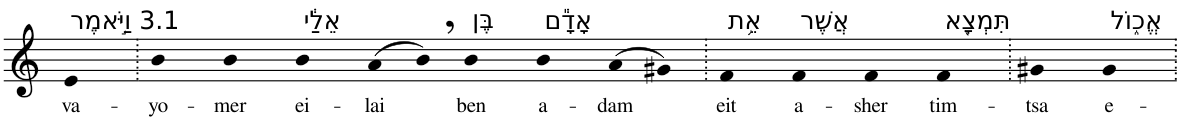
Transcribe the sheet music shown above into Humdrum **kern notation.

**kern	**text
*part1	*part1
*staff1	*staff1
*I"Piano	*
*I'Pno	*
*clefG2	*
*k[]	*
=1	=1
!LO:TX:a:t=3.1 וַיֹּ֣אמֶר	!
!	!LO:LY:b
4e	va-
=2.	=2.
!	!LO:LY:b
4b	-yo-
!	!LO:LY:b
4b	-mer
!LO:TX:a:t=אֵלַ֔י	!
!	!LO:LY:b
4b	ei-
!	!LO:LY:b
(>8a	-lai
8b,)	.
!LO:TX:a:t=בֶּן	!
!	!LO:LY:b
4b	ben
!LO:TX:a:t=אָדָ֕ם	!
!	!LO:LY:b
4b	a-
!	!LO:LY:b
(>8a	-dam
8g#X)	.
=3.	=3.
!LO:TX:a:t=אֵ֥ת	!
!	!LO:LY:b
4f	eit
!LO:TX:a:t=אֲשֶׁר	!
!	!LO:LY:b
4f	a-
!	!LO:LY:b
4f	-sher
!LO:TX:a:t=תִּמְצָ֖א	!
!	!LO:LY:b
4f	tim-
=4.	=4.
!	!LO:LY:b
4g#X	-tsa
!LO:TX:a:t=אֱכ֑וֹל	!
!	!LO:LY:b
4g#	e-
=.	=.
*-	*-
